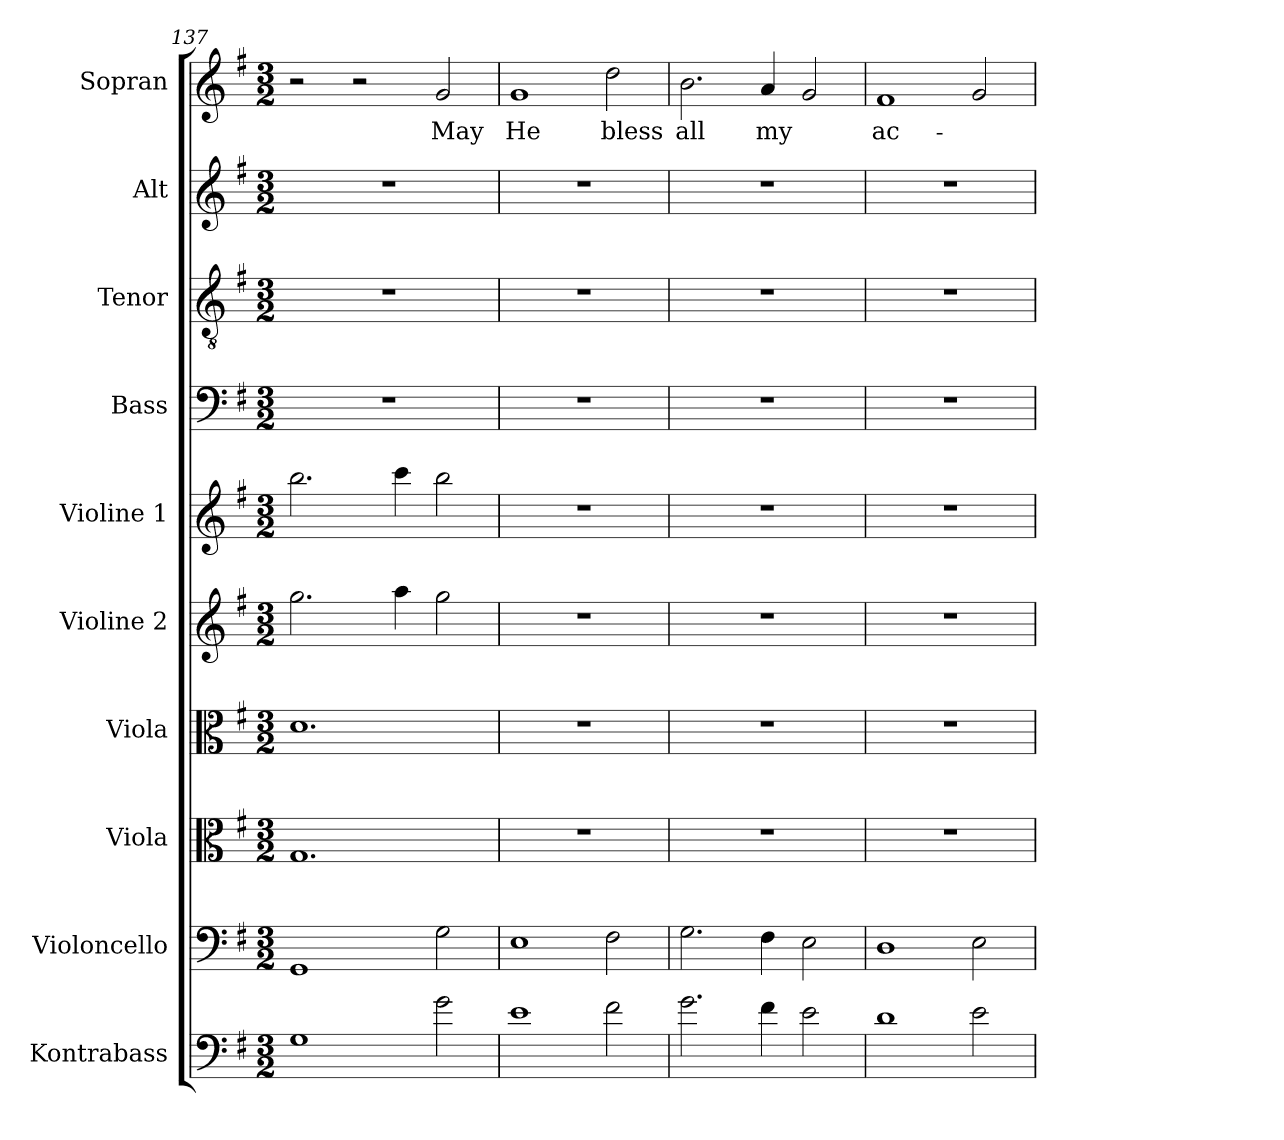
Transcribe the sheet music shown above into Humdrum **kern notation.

**kern	**kern	**kern	**kern	**kern	**kern	**kern	**kern	**kern	**kern	**text
*part10	*part9	*part8	*part7	*part6	*part5	*part4	*part3	*part2	*part1	*part1
*staff10	*staff9	*staff8	*staff7	*staff6	*staff5	*staff4	*staff3	*staff2	*staff1	*staff1
*I"Kontrabass	*I"Violoncello	*I"Viola	*I"Viola	*I"Violine 2	*I"Violine 1	*I"Bass	*I"Tenor	*I"Alt	*I"Sopran	*
*I'Kb.	*I'Vc.	*I'Vla.	*I'Vla.	*I'Vl. 2	*I'Vl. 1	*I'B.	*I'T.	*I'A.	*I'S.	*
*clefF4	*clefF4	*clefC3	*clefC3	*clefG2	*clefG2	*clefF4	*clefGv2	*clefG2	*clefG2	*
*ITrd7c12	*	*	*	*	*	*	*ITrd7c12	*	*	*
*k[f#]	*k[f#]	*k[f#]	*k[f#]	*k[f#]	*k[f#]	*k[f#]	*k[f#]	*k[f#]	*k[f#]	*
*G:	*G:	*G:	*G:	*G:	*G:	*G:	*G:	*G:	*G:	*
*M3/2	*M3/2	*M3/2	*M3/2	*M3/2	*M3/2	*M3/2	*M3/2	*M3/2	*M3/2	*
=137	=137	=137	=137	=137	=137	=137	=137	=137	=137	=137
!	!	!	!	!	!	!LO:N:vis=1	!LO:N:vis=1	!LO:N:vis=1	!	!
1GGi	1GGi	1.Gi	1.di	2.ggi\	2.bbi\	1.r	1.r	1.r	2r	.
.	.	.	.	.	.	.	.	.	2r	.
.	.	.	.	4aai\	4ccci\	.	.	.	.	.
!	!	!	!	!	!	!	!	!	!	!LO:LY:b:color=#000000
2Gi\	2Gi\	.	.	2ggi\	2bbi\	.	.	.	2gi/	May
=138	=138	=138	=138	=138	=138	=138	=138	=138	=138	=138
!	!	!LO:N:vis=1	!LO:N:vis=1	!LO:N:vis=1	!LO:N:vis=1	!LO:N:vis=1	!LO:N:vis=1	!LO:N:vis=1	!	!
!	!	!	!	!	!	!	!	!	!	!LO:LY:b:color=#000000
1Ei	1Ei	1.r	1.r	1.r	1.r	1.r	1.r	1.r	1gi	He
!	!	!	!	!	!	!	!	!	!	!LO:LY:b:color=#000000
2F#i\	2F#i\	.	.	.	.	.	.	.	2ddi\	bless
=139	=139	=139	=139	=139	=139	=139	=139	=139	=139	=139
!	!	!LO:N:vis=1	!LO:N:vis=1	!LO:N:vis=1	!LO:N:vis=1	!LO:N:vis=1	!LO:N:vis=1	!LO:N:vis=1	!	!
!	!	!	!	!	!	!	!	!	!	!LO:LY:b:color=#000000
2.Gi\	2.Gi\	1.r	1.r	1.r	1.r	1.r	1.r	1.r	2.bi\	all
!	!	!	!	!	!	!	!	!	!	!LO:LY:b:color=#000000
4F#i\	4F#i\	.	.	.	.	.	.	.	4ai/	my
2Ei\	2Ei\	.	.	.	.	.	.	.	2gi/	.
=140	=140	=140	=140	=140	=140	=140	=140	=140	=140	=140
!	!	!LO:N:vis=1	!LO:N:vis=1	!LO:N:vis=1	!LO:N:vis=1	!LO:N:vis=1	!LO:N:vis=1	!LO:N:vis=1	!	!
!	!	!	!	!	!	!	!	!	!	!LO:LY:b:color=#000000
1Di	1Di	1.r	1.r	1.r	1.r	1.r	1.r	1.r	1f#i	ac-
2Ei\	2Ei\	.	.	.	.	.	.	.	2gi/	.
=	=	=	=	=	=	=	=	=	=	=
*-	*-	*-	*-	*-	*-	*-	*-	*-	*-	*-
